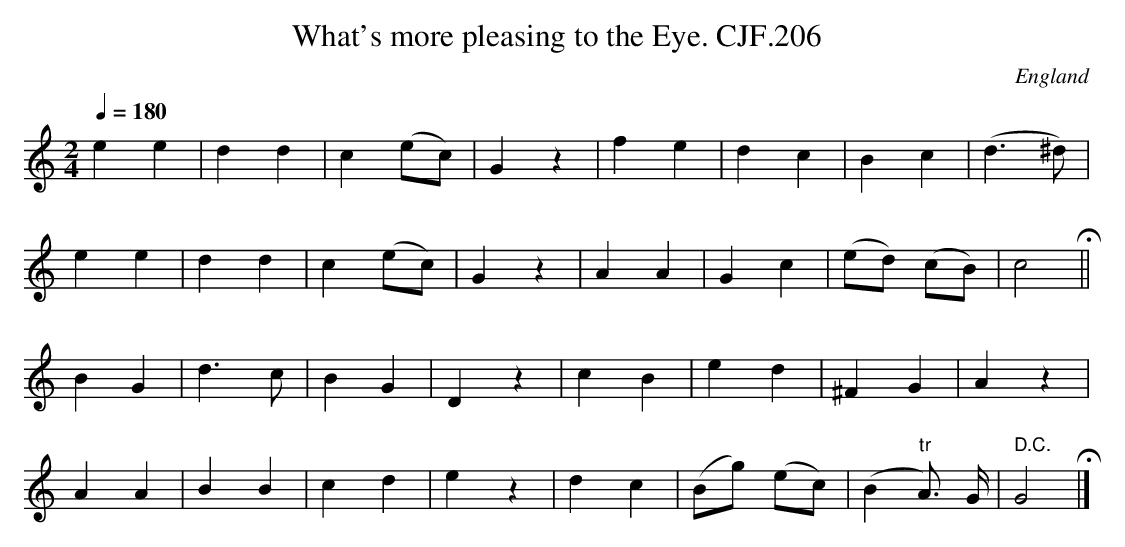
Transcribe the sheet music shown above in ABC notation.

X:1
T:What's more pleasing to the Eye. CJF.206
L:1/8
M:2/4
O:England
Q:1/4=180
K:C
e2e2|d2d2|c2(ec)|G2z2|\
f2e2|d2c2|B2c2|(d3^d)|!
e2e2|d2d2|c2(ec)|G2z2|\
A2A2|G2c2|(ed) (cB)|c4H||!
B2G2|d3c|B2G2|D2z2|\
c2B2|e2d2|^F2G2|A2z2|!
A2A2|B2B2|c2d2|e2z2|\
d2c2|(Bg) (ec)|(B2"tr"A3/2) G/|" D.C."G4H|]
